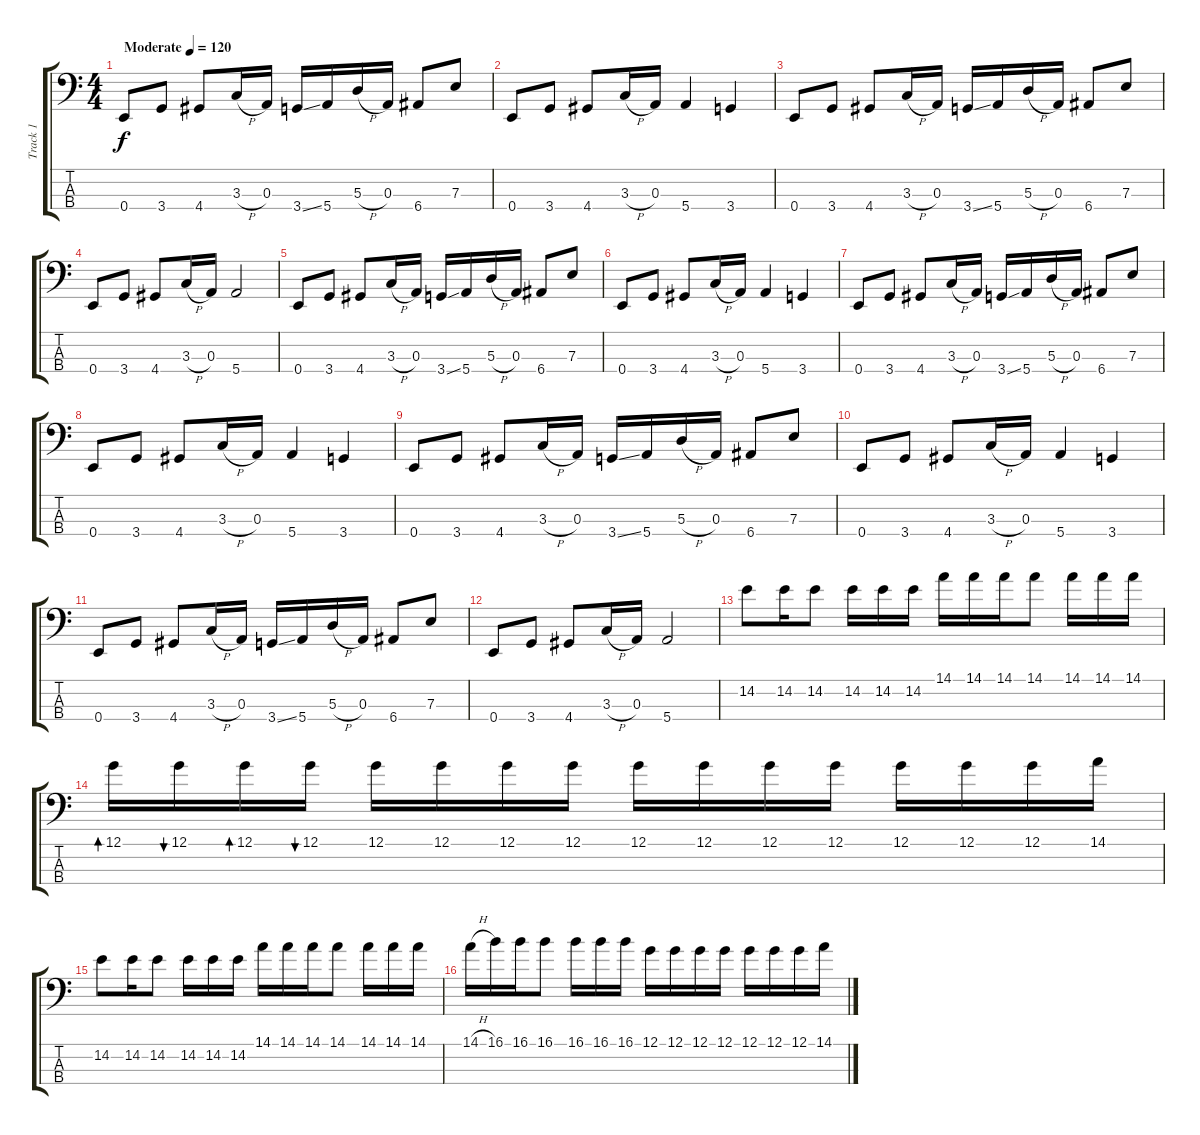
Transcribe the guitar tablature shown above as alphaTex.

\track ("Track 1" "Track 1") {instrument electricbassfinger}
\staff {score tabs}
\tuning (G2 D2 A1 E1) {hide}
\ts (4 4)
\tempo (120 "Moderate")
\clef f4
\ks c
0.4.8{dy f instrument electricbassfinger} 3.4.8 4.4.8 3.3{h}.16 0.3.16 3.4{ss}.16 5.4.16 5.3{h}.16 0.3.16 6.4.8 7.3.8 |
0.4.8 3.4.8 4.4.8 3.3{h}.16 0.3.16 5.4.4 3.4.4 |
0.4.8 3.4.8 4.4.8 3.3{h}.16 0.3.16 3.4{ss}.16 5.4.16 5.3{h}.16 0.3.16 6.4.8 7.3.8 |
0.4.8 3.4.8 4.4.8 3.3{h}.16 0.3.16 5.4.2 |
0.4.8 3.4.8 4.4.8 3.3{h}.16 0.3.16 3.4{ss}.16 5.4.16 5.3{h}.16 0.3.16 6.4.8 7.3.8 |
0.4.8 3.4.8 4.4.8 3.3{h}.16 0.3.16 5.4.4 3.4.4 |
0.4.8 3.4.8 4.4.8 3.3{h}.16 0.3.16 3.4{ss}.16 5.4.16 5.3{h}.16 0.3.16 6.4.8 7.3.8 |
0.4.8 3.4.8 4.4.8 3.3{h}.16 0.3.16 5.4.4 3.4.4 |
0.4.8 3.4.8 4.4.8 3.3{h}.16 0.3.16 3.4{ss}.16 5.4.16 5.3{h}.16 0.3.16 6.4.8 7.3.8 |
0.4.8 3.4.8 4.4.8 3.3{h}.16 0.3.16 5.4.4 3.4.4 |
0.4.8 3.4.8 4.4.8 3.3{h}.16 0.3.16 3.4{ss}.16 5.4.16 5.3{h}.16 0.3.16 6.4.8 7.3.8 |
0.4.8 3.4.8 4.4.8 3.3{h}.16 0.3.16 5.4.2 |
14.2.8 14.2.16 14.2.8 14.2.16 14.2.16 14.2.16 14.1.16 14.1.16 14.1.16 14.1.8 14.1.16 14.1.16 14.1.16 |
12.1.16{bd 60} 12.1.16{bu 60} 12.1.16{bd 60} 12.1.16{bu 60} 12.1.16 12.1.16 12.1.16 12.1.16 12.1.16 12.1.16 12.1.16 12.1.16 12.1.16 12.1.16 12.1.16 14.1.16 |
14.2.8 14.2.16 14.2.8 14.2.16 14.2.16 14.2.16 14.1.16 14.1.16 14.1.16 14.1.8 14.1.16 14.1.16 14.1.16 |
14.1{h}.16 16.1.16 16.1.16 16.1.8 16.1.16 16.1.16 16.1.16 12.1.16 12.1.16 12.1.16 12.1.16 12.1.16 12.1.16 12.1.16 14.1.16
